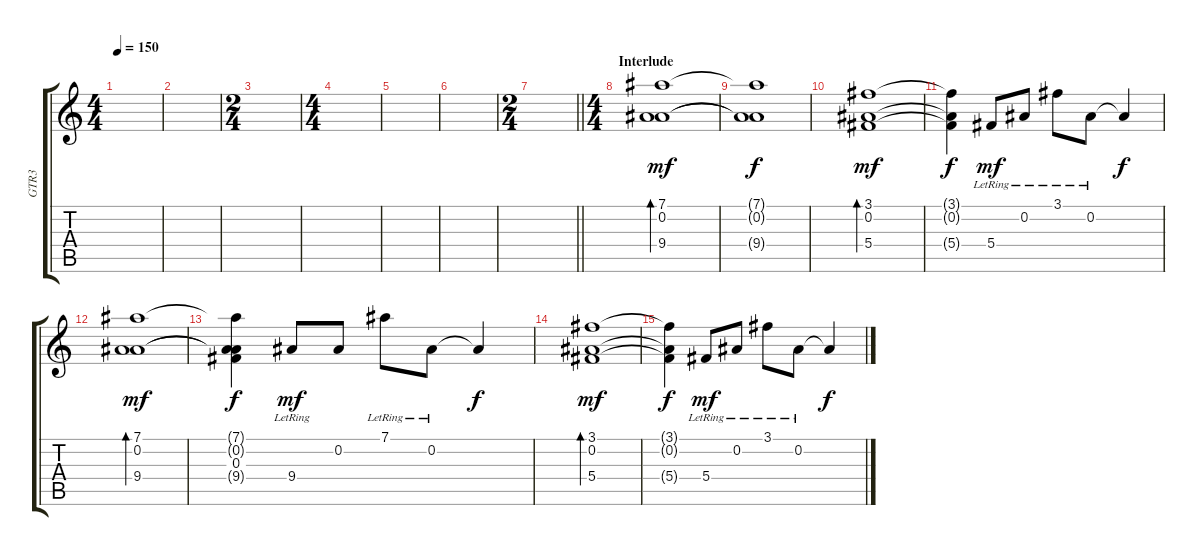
\track ("GTR3" "GTR3") {instrument acousticguitarsteel}
\staff {score tabs}
\tuning (Eb4 Bb3 Gb3 Db3 Ab2 Db2) {hide}
\ts (4 4)
\tempo 150
\clef g2
\ks c
|
|
\ts (2 4)
|
\ts (4 4)
|
|
|
\ts (2 4)
\barLineRight lightlight
|
\ts (4 4)
\section ("" "Interlude")
(7.1 0.2 9.4).1{bd 240 dy mf} |
(7.1{t} 0.2{t} 9.4{t}).1{dy f} |
(3.1 0.2 5.4).1{bd 240 dy mf} |
(3.1{t} 0.2{t} 5.4{t}).4{dy f} 5.4{lr}.8{dy mf} 0.2{lr}.8 3.1{lr}.8 0.2{lr}.8 0.2{t}.4{dy f} |
(7.1 0.2 9.4).1{bd 240 dy mf} |
(7.1{t} 0.2{t} 0.3 9.4{t}).4{dy f} 9.4{lr}.8{dy mf} 0.2.8 7.1{lr}.8 0.2{lr}.8 0.2{t}.4{dy f} |
(3.1 0.2 5.4).1{bd 240 dy mf} |
(3.1{t} 0.2{t} 5.4{t}).4{dy f} 5.4{lr}.8{dy mf} 0.2{lr}.8 3.1{lr}.8 0.2{lr}.8 0.2{t}.4{dy f}
